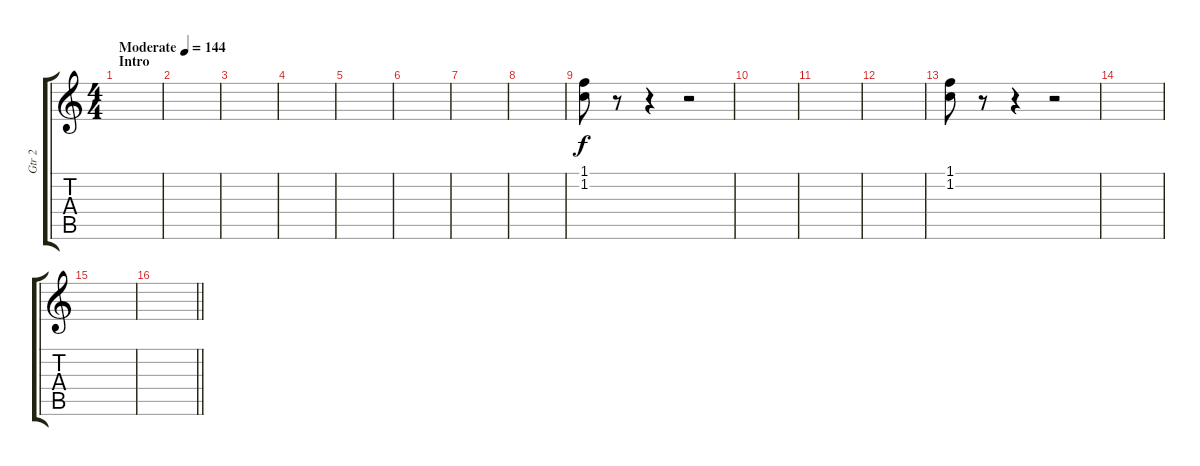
\track ("Gtr 2" "Gtr 2") {instrument electricguitarclean}
\staff {score tabs}
\tuning (E4 B3 G3 D3 A2 E2) {hide}
\ts (4 4)
\section ("" "Intro")
\tempo (144 "Moderate")
\clef g2
\ks c
|
|
|
|
|
|
|
|
(1.1 1.2).8 r.8 r.4 r.2 |
|
|
|
(1.1 1.2).8 r.8 r.4 r.2 |
|
|
\barLineRight lightlight
